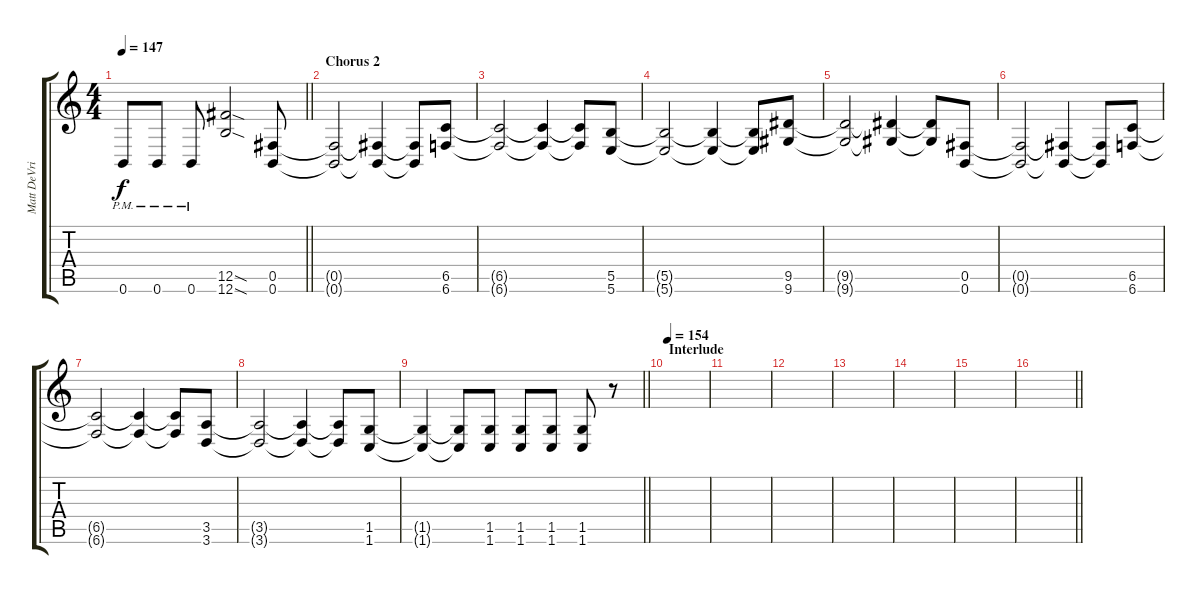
\track ("Matt DeVries" "Matt DeVri") {instrument distortionguitar}
\staff {score tabs}
\tuning (Db4 Ab3 E3 B2 Gb2 B1) {hide}
\ts (4 4)
\tempo 147
\clef g2
\barLineRight lightlight
\ks c
0.6{pm}.8{dy f} 0.6{pm}.8 0.6{pm}.8 (12.5{sod} 12.6{sod}).2 (0.5 0.6).8 |
\section ("" "Chorus 2")
(0.5{t} 0.6{t}).2 (0.5{t} 0.6{t}).4 (0.5{t} 0.6{t}).8 (6.5 6.6).8 |
(6.5{t} 6.6{t}).2 (6.5{t} 6.6{t}).4 (6.5{t} 6.6{t}).8 (5.5 5.6).8 |
(5.5{t} 5.6{t}).2 (5.5{t} 5.6{t}).4 (5.5{t} 5.6{t}).8 (9.5 9.6).8 |
(9.5{t} 9.6{t}).2 (9.5{t} 9.6{t}).4 (9.5{t} 9.6{t}).8 (0.5 0.6).8 |
(0.5{t} 0.6{t}).2 (0.5{t} 0.6{t}).4 (0.5{t} 0.6{t}).8 (6.5 6.6).8 |
(6.5{t} 6.6{t}).2 (6.5{t} 6.6{t}).4 (6.5{t} 6.6{t}).8 (3.5 3.6).8 |
(3.5{t} 3.6{t}).2 (3.5{t} 3.6{t}).4 (3.5{t} 3.6{t}).8 (1.5 1.6).8 |
\barLineRight lightlight
(1.5{t} 1.6{t}).4 (1.5{t} 1.6{t}).8 (1.5 1.6).8 (1.5 1.6).8 (1.5 1.6).8 (1.5 1.6).8 r.8 |
\section ("" "Interlude")
\tempo 154
|
|
|
|
|
|
\barLineRight lightlight
